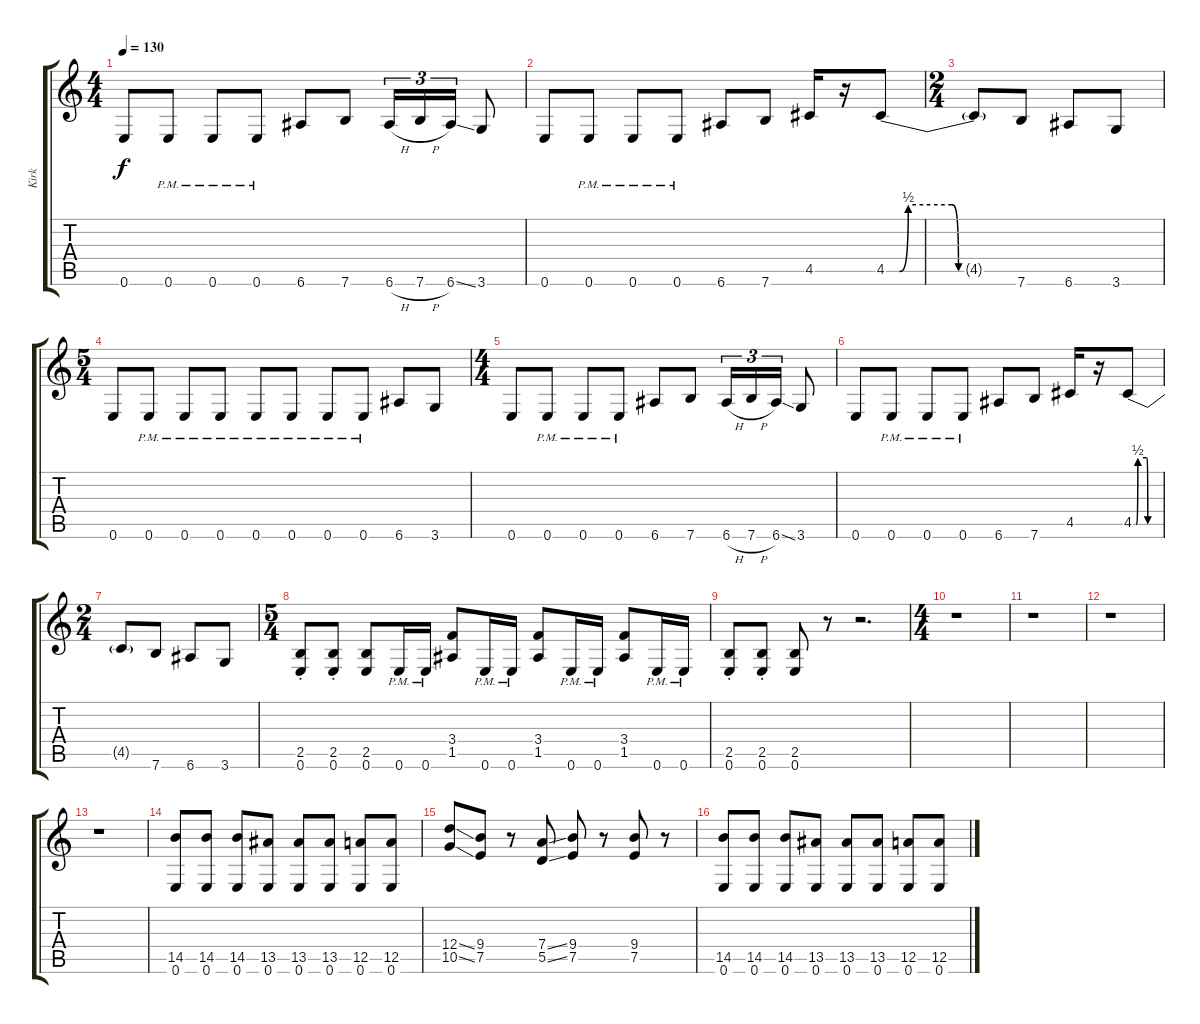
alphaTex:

\track ("Kirk" "Kirk") {instrument overdrivenguitar}
\staff {score tabs}
\tuning (E4 B3 G3 D3 A2 E2) {hide}
\ts (4 4)
\tempo 130
\clef g2
\ks c
0.6.8{dy f} 0.6{pm}.8 0.6{pm}.8 0.6{pm}.8 6.6.8 7.6.8 6.6{h}.16{tu (3 2)} 7.6{h}.16{tu (3 2)} 6.6{ss}.16{tu (3 2)} 3.6.8 |
0.6.8 0.6{pm}.8 0.6{pm}.8 0.6{pm}.8 6.6.8 7.6.8 4.5.16 r.16 4.5{be (custom 0 0 6 0 10 2 30 2 33 0 45 0 60 0)}.8 |
\ts (2 4)
4.5{t}.8 7.6.8 6.6.8 3.6.8 |
\ts (5 4)
0.6.8 0.6{pm}.8 0.6{pm}.8 0.6{pm}.8 0.6{pm}.8 0.6{pm}.8 0.6{pm}.8 0.6{pm}.8 6.6.8 3.6.8 |
\ts (4 4)
0.6.8 0.6{pm}.8 0.6{pm}.8 0.6{pm}.8 6.6.8 7.6.8 6.6{h}.16{tu (3 2)} 7.6{h}.16{tu (3 2)} 6.6{ss}.16{tu (3 2)} 3.6.8 |
0.6.8 0.6{pm}.8 0.6{pm}.8 0.6{pm}.8 6.6.8 7.6.8 4.5.16 r.16 4.5{be (custom 0 0 6 0 10 2 30 2 33 0 45 0 60 0)}.8 |
\ts (2 4)
4.5{t}.8 7.6.8 6.6.8 3.6.8 |
\ts (5 4)
\section ("" "")
(2.5{st} 0.6{st}).8 (2.5{st} 0.6{st}).8 (2.5 0.6).8 0.6{pm}.16 0.6{pm}.16 (3.4 1.5).8 0.6{pm}.16 0.6{pm}.16 (3.4 1.5).8 0.6{pm}.16 0.6{pm}.16 (3.4 1.5).8 0.6{pm}.16 0.6{pm}.16 |
(2.5{st} 0.6{st}).8 (2.5{st} 0.6{st}).8 (2.5 0.6).8 r.8 r.2{d} |
\ts (4 4)
\section ("" "")
r.1 |
r.1 |
r.1 |
r.1 |
\section ("" "")
(14.5 0.6).8 (14.5 0.6).8 (14.5 0.6).8 (13.5 0.6).8 (13.5 0.6).8 (13.5 0.6).8 (12.5 0.6).8 (12.5 0.6).8 |
(12.4{ss} 10.5{ss}).8 (9.4 7.5).8 r.8 (7.4{ss} 5.5{ss}).8 (9.4 7.5).8 r.8 (9.4 7.5).8 r.8 |
(14.5 0.6).8 (14.5 0.6).8 (14.5 0.6).8 (13.5 0.6).8 (13.5 0.6).8 (13.5 0.6).8 (12.5 0.6).8 (12.5 0.6).8
